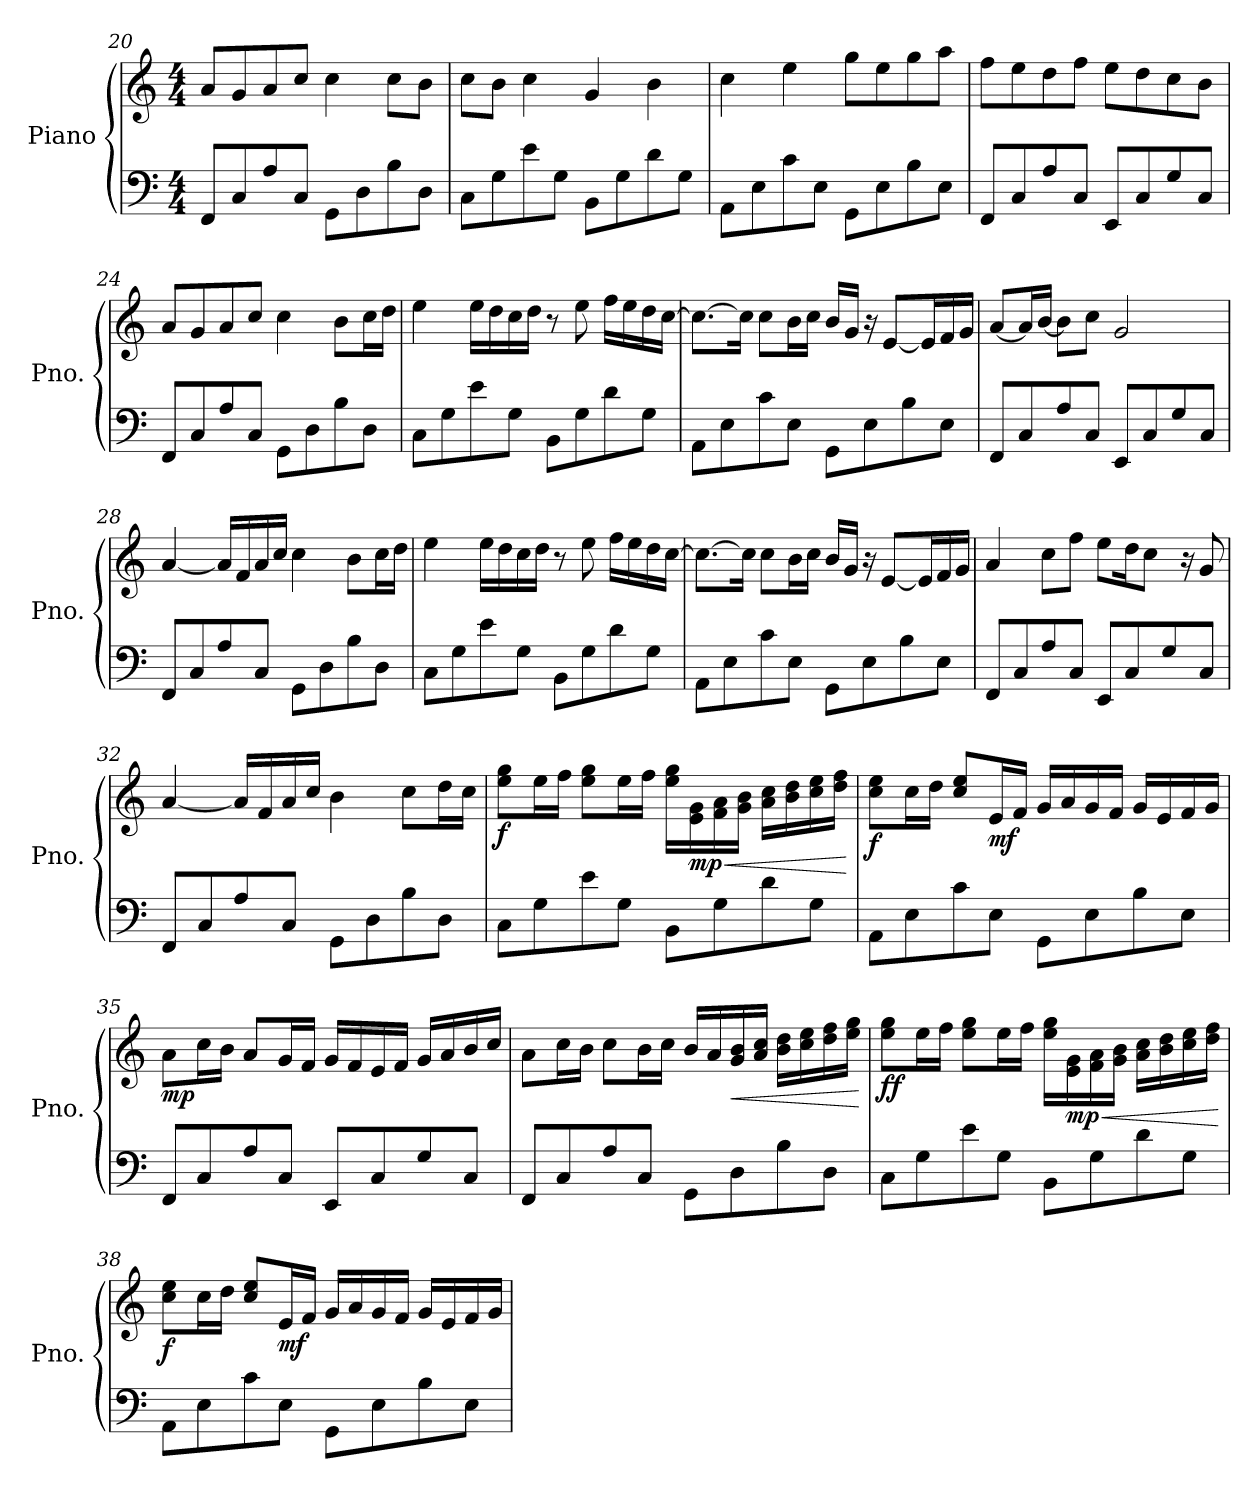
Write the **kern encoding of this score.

**kern	**kern	**dynam
*part1	*part1	*part1
*staff2	*staff1	*staff1/2
*I"Piano	*	*
*I'Pno.	*	*
*clefF4	*clefG2	*
*k[]	*k[]	*
*M4/4	*M4/4	*
=20	=20	=20
8FF/L	8a/L	.
8C/	8g/	.
8A/	8a/	.
8C/J	8cc/J	.
8GG\L	4cc\	.
8D\	.	.
8B\	8cc\L	.
8D\J	8b\J	.
!!LO:PB:g=z
=21	=21	=21
8C\L	8cc\L	.
8G\	8b\J	.
8e\	4cc\	.
8G\J	.	.
8BB\L	4g/	.
8G\	.	.
8d\	4b\	.
8G\J	.	.
=22	=22	=22
8AA\L	4cc\	.
8E\	.	.
8c\	4ee\	.
8E\J	.	.
8GG\L	8gg\L	.
8E\	8ee\	.
8B\	8gg\	.
8E\J	8aa\J	.
=23	=23	=23
8FF/L	8ff\L	.
8C/	8ee\	.
8A/	8dd\	.
8C/J	8ff\J	.
8EE/L	8ee\L	.
8C/	8dd\	.
8G/	8cc\	.
8C/J	8b\J	.
=24	=24	=24
8FF/L	8a/L	.
8C/	8g/	.
8A/	8a/	.
8C/J	8cc/J	.
8GG\L	4cc\	.
8D\	.	.
8B\	8b\L	.
8D\J	16cc\L	.
.	16dd\JJ	.
!!LO:LB:g=z
=25	=25	=25
8C\L	4ee\	.
8G\	.	.
8e\	16ee\LL	.
.	16dd\	.
8G\J	16cc\	.
.	16dd\JJ	.
8BB\L	8r	.
8G\	8ee\	.
8d\	16ff\LL	.
.	16ee\	.
8G\J	16dd\	.
.	[16cc\JJ	.
=26	=26	=26
8AA\L	8.cc\L_	.
8E\	.	.
.	16cc\Jk]	.
8c\	8cc\L	.
8E\J	16b\L	.
.	16cc\JJ	.
8GG\L	16b/LL	.
.	16g/JJ	.
8E\	16r	.
.	[8e/L	.
8B\	.	.
.	16e/L]	.
8E\J	16f/	.
.	16g/JJ	.
=27	=27	=27
8FF/L	[8a/L	.
8C/	16a/L]	.
.	[16b/JJ	.
8A/	8b\L]	.
8C/J	8cc\J	.
8EE/L	2g/	.
8C/	.	.
8G/	.	.
8C/J	.	.
=28	=28	=28
8FF/L	[4a/	.
8C/	.	.
8A/	16a/LL]	.
.	16f/	.
8C/J	16a/	.
.	16cc/JJ	.
8GG\L	4cc\	.
8D\	.	.
8B\	8b\L	.
8D\J	16cc\L	.
.	16dd\JJ	.
!!LO:LB:g=z
=29	=29	=29
8C\L	4ee\	.
8G\	.	.
8e\	16ee\LL	.
.	16dd\	.
8G\J	16cc\	.
.	16dd\JJ	.
8BB\L	8r	.
8G\	8ee\	.
8d\	16ff\LL	.
.	16ee\	.
8G\J	16dd\	.
.	[16cc\JJ	.
=30	=30	=30
8AA\L	8.cc\L_	.
8E\	.	.
.	16cc\Jk]	.
8c\	8cc\L	.
8E\J	16b\L	.
.	16cc\JJ	.
8GG\L	16b/LL	.
.	16g/JJ	.
8E\	16r	.
.	[8e/L	.
8B\	.	.
.	16e/L]	.
8E\J	16f/	.
.	16g/JJ	.
=31	=31	=31
8FF/L	4a/	.
8C/	.	.
8A/	8cc\L	.
8C/J	8ff\J	.
8EE/L	8ee\L	.
8C/	16dd\K	.
.	8cc\J	.
8G/	.	.
.	16r	.
8C/J	8g/	.
=32	=32	=32
8FF/L	[4a/	.
8C/	.	.
8A/	16a/LL]	.
.	16f/	.
8C/J	16a/	.
.	16cc/JJ	.
8GG\L	4b\	.
8D\	.	.
8B\	8cc\L	.
8D\J	16dd\L	.
.	16cc\JJ	.
!!LO:LB:g=z
=33	=33	=33
!	!	!LO:DY:b
8C\L	8ee\ 8gg\L	f
8G\	16ee\L	.
.	16ff\JJ	.
8e\	8ee\ 8gg\L	.
8G\J	16ee\L	.
.	16ff\JJ	.
8BB\L	16ee\ 16gg\LL	.
!	!	!LO:HP:b
!	!	!LO:DY:n=1:b
.	16e\ 16g\	< mp
8G\	16f\ 16a\	.
.	16g\ 16b\JJ	.
8d\	16a\ 16cc\LL	.
.	16b\ 16dd\	.
8G\J	16cc\ 16ee\	.
.	16dd\ 16ff\JJ	.
.	.	[
=34	=34	=34
!	!	!LO:DY:b
8AA\L	8cc\ 8ee\L	f
8E\	16cc\L	.
.	16dd\JJ	.
8c\	8cc/ 8ee/L	.
!	!	!LO:DY:b
8E\J	16e/L	mf
.	16f/JJ	.
8GG\L	16g/LL	.
.	16a/	.
8E\	16g/	.
.	16f/JJ	.
8B\	16g/LL	.
.	16e/	.
8E\J	16f/	.
.	16g/JJ	.
=35	=35	=35
!	!	!LO:DY:b
8FF/L	8a\L	mp
8C/	16cc\L	.
.	16b\JJ	.
8A/	8a/L	.
8C/J	16g/L	.
.	16f/JJ	.
8EE/L	16g/LL	.
.	16f/	.
8C/	16e/	.
.	16f/JJ	.
8G/	16g/LL	.
.	16a/	.
8C/J	16b/	.
.	16cc/JJ	.
=36	=36	=36
8FF/L	8a\L	.
8C/	16cc\L	.
.	16b\JJ	.
8A/	8cc\L	.
8C/J	16b\L	.
.	16cc\JJ	.
8GG\L	16b/LL	.
.	16a/	.
!	!	!LO:HP:b
8D\	16g/ 16b/	<
.	16a/ 16cc/JJ	.
8B\	16b\ 16dd\LL	.
.	16cc\ 16ee\	.
8D\J	16dd\ 16ff\	.
.	16ee\ 16gg\JJ	.
.	.	[
!!LO:LB:g=z
=37	=37	=37
!	!	!LO:DY:b
!	!	!LO:DY:n=1:b
8C\L	8ee\ 8gg\L	f f
8G\	16ee\L	.
.	16ff\JJ	.
8e\	8ee\ 8gg\L	.
8G\J	16ee\L	.
.	16ff\JJ	.
8BB\L	16ee\ 16gg\LL	.
!	!	!LO:HP:b
!	!	!LO:DY:n=2:b
.	16e\ 16g\	< mp
8G\	16f\ 16a\	.
.	16g\ 16b\JJ	.
8d\	16a\ 16cc\LL	.
.	16b\ 16dd\	.
8G\J	16cc\ 16ee\	.
.	16dd\ 16ff\JJ	.
.	.	[
=38	=38	=38
!	!	!LO:DY:b
8AA\L	8cc\ 8ee\L	f
8E\	16cc\L	.
.	16dd\JJ	.
8c\	8cc/ 8ee/L	.
!	!	!LO:DY:b
8E\J	16e/L	mf
.	16f/JJ	.
8GG\L	16g/LL	.
.	16a/	.
8E\	16g/	.
.	16f/JJ	.
8B\	16g/LL	.
.	16e/	.
8E\J	16f/	.
.	16g/JJ	.
=	=	=
*-	*-	*-
